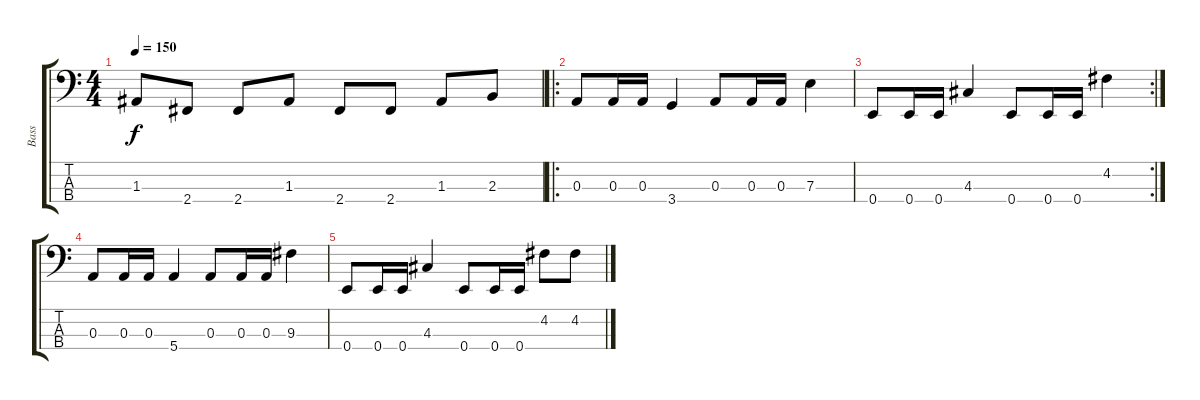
\track ("Bass" "Bass") {instrument slapbass1}
\staff {score tabs}
\tuning (G2 D2 A1 E1) {hide}
\ts (4 4)
\tempo 150
\clef f4
\ks c
1.3.8{dy f} 2.4.8 2.4.8 1.3.8 2.4.8 2.4.8 1.3.8 2.3.8 |
\ro
0.3.8 0.3.16 0.3.16 3.4.4 0.3.8 0.3.16 0.3.16 7.3.4 |
\rc 2
0.4.8 0.4.16 0.4.16 4.3.4 0.4.8 0.4.16 0.4.16 4.2.4 |
0.3.8 0.3.16 0.3.16 5.4.4 0.3.8 0.3.16 0.3.16 9.3.4 |
0.4.8 0.4.16 0.4.16 4.3.4 0.4.8 0.4.16 0.4.16 4.2.8 4.2.8
